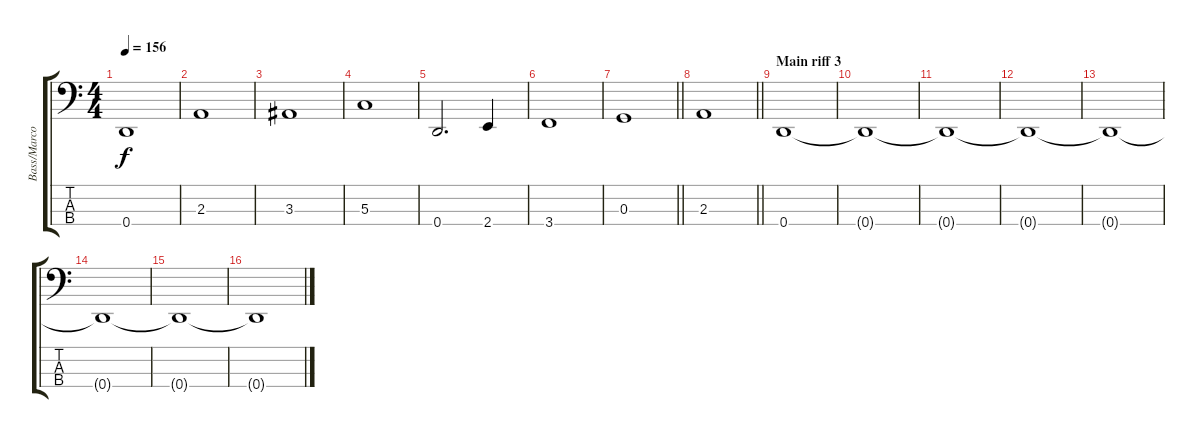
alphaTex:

\track ("Bass/Marco" "Bass/Marco") {instrument electricbasspick}
\staff {score tabs}
\tuning (F2 C2 G1 D1) {hide}
\ts (4 4)
\tempo 156
\clef f4
\ks c
0.4.1{dy f} |
2.3.1 |
3.3.1 |
5.3.1 |
0.4.2{d} 2.4.4 |
3.4.1 |
\barLineRight lightlight
0.3.1 |
\barLineRight lightlight
2.3.1 |
\section ("" "Main riff 3")
0.4.1 |
0.4{t}.1 |
0.4{t}.1 |
0.4{t}.1 |
0.4{t}.1 |
0.4{t}.1 |
0.4{t}.1 |
0.4{t}.1
